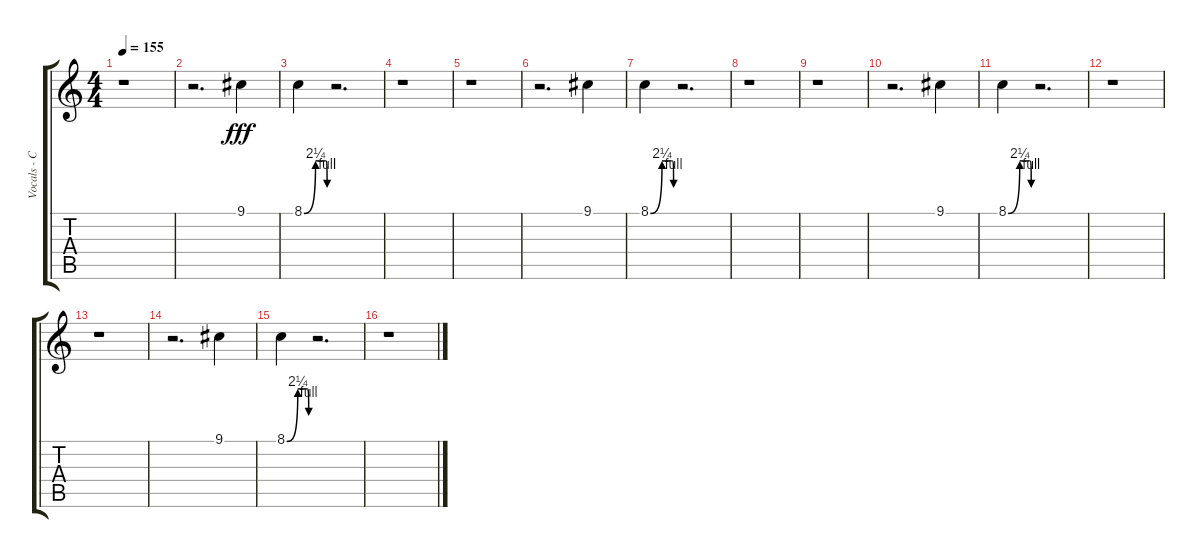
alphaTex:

\track ("Vocals - Corin" "Vocals - C") {instrument voiceoohs}
\staff {score tabs}
\tuning (E4 B3 G3 D3 A2 E2) {hide}
\ts (4 4)
\tempo 155
\clef g2
\ks c
r.1{dy f} |
r.2{d} 9.1.4{dy fff} |
8.1{be (custom 0 0 30 9 40 9 55 9 57 9 60 4)}.4 r.2{d} |
r.1 |
r.1 |
r.2{d} 9.1.4 |
8.1{be (custom 0 0 30 9 40 9 55 9 57 9 60 4)}.4 r.2{d} |
r.1 |
r.1 |
r.2{d} 9.1.4 |
8.1{be (custom 0 0 30 9 40 9 55 9 57 9 60 4)}.4 r.2{d} |
r.1 |
r.1 |
r.2{d} 9.1.4 |
8.1{be (custom 0 0 30 9 40 9 55 9 57 9 60 4)}.4 r.2{d} |
r.1
